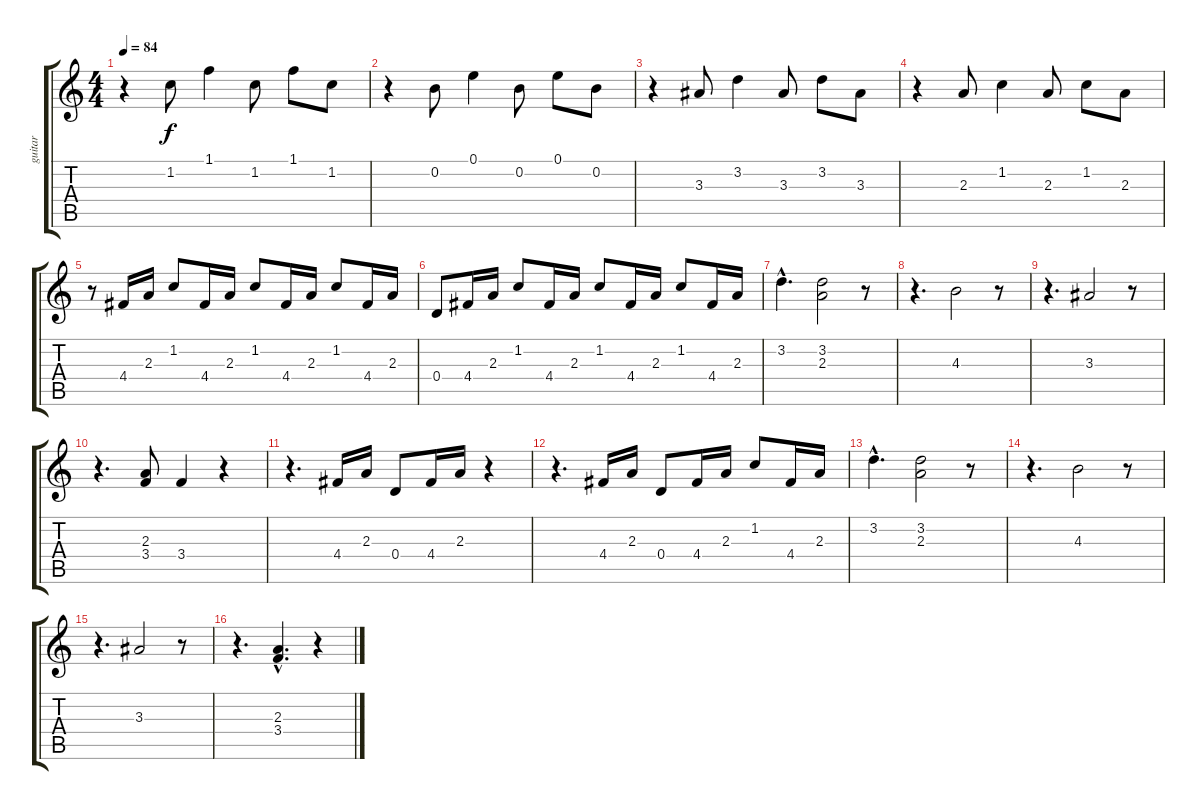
\track ("guitar" "guitar") {instrument acousticguitarsteel}
\staff {score tabs}
\tuning (E4 B3 G3 D3 A2 E2) {hide}
\ts (4 4)
\tempo 84
\clef g2
\ks c
r.4{dy f instrument acousticguitarsteel} 1.2.8 1.1.4 1.2.8 1.1.8 1.2.8 |
r.4 0.2.8 0.1.4 0.2.8 0.1.8 0.2.8 |
r.4 3.3.8 3.2.4 3.3.8 3.2.8 3.3.8 |
r.4 2.3.8 1.2.4 2.3.8 1.2.8 2.3.8 |
r.8 4.4.16 2.3.16 1.2.8 4.4.16 2.3.16 1.2.8 4.4.16 2.3.16 1.2.8 4.4.16 2.3.16 |
0.4.8 4.4.16 2.3.16 1.2.8 4.4.16 2.3.16 1.2.8 4.4.16 2.3.16 1.2.8 4.4.16 2.3.16 |
3.2{hac}.4{d} (3.2 2.3).2 r.8 |
r.4{d} 4.3.2 r.8 |
r.4{d} 3.3.2 r.8 |
r.4{d} (2.3 3.4).8 3.4.4 r.4 |
r.4{d} 4.4.16 2.3.16 0.4.8 4.4.16 2.3.16 r.4 |
r.4{d} 4.4.16 2.3.16 0.4.8 4.4.16 2.3.16 1.2.8 4.4.16 2.3.16 |
3.2{hac}.4{d} (3.2 2.3).2 r.8 |
r.4{d} 4.3.2 r.8 |
r.4{d} 3.3.2 r.8 |
r.4{d} (2.3{hac} 3.4{hac}).4{d} r.4
